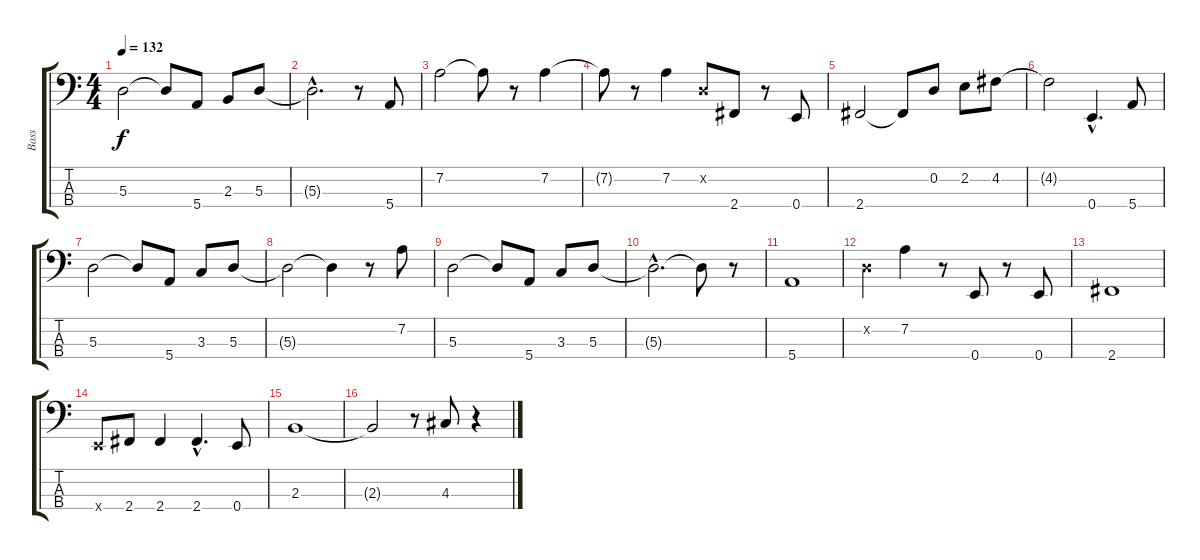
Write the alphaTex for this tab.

\track ("Bass" "Bass") {instrument electricbassfinger}
\staff {score tabs}
\tuning (G2 D2 A1 E1) {hide}
\ts (4 4)
\tempo 132
\clef f4
\ks c
5.3.2{dy f} 5.3{t}.8 5.4.8 2.3.8 5.3.8 |
5.3{hac t}.2{d} r.8 5.4.8 |
7.2.2 7.2{t}.8 r.8 7.2.4 |
7.2{t}.8 r.8 7.2.4 0.2{x}.8 2.4.8 r.8 0.4.8 |
2.4.2 2.4{t}.8 0.2.8 2.2.8 4.2.8 |
4.2{t}.2 0.4{hac}.4{d} 5.4.8 |
5.3.2 5.3{t}.8 5.4.8 3.3.8 5.3.8 |
5.3{t}.2 5.3{t}.4 r.8 7.2.8 |
5.3.2 5.3{t}.8 5.4.8 3.3.8 5.3.8 |
5.3{hac t}.2{d} 5.3{t}.8 r.8 |
5.4.1 |
0.2{x}.4 7.2.4 r.8 0.4.8 r.8 0.4.8 |
2.4.1 |
0.4{x}.8 2.4.8 2.4.4 2.4{hac}.4{d} 0.4.8 |
2.3.1 |
2.3{t}.2 r.8 4.3.8 r.4
